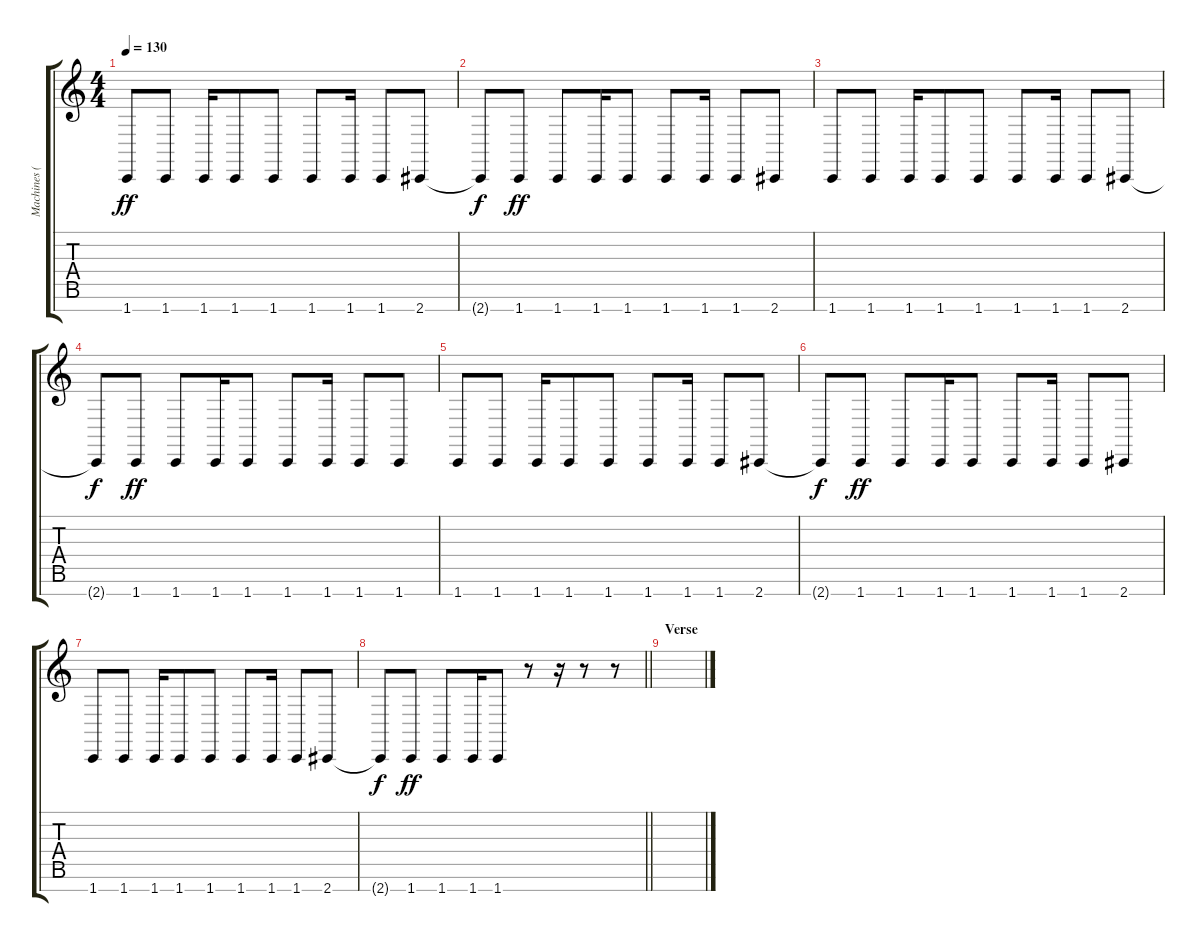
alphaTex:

\track ("Machines (Shawter)" "Machines (") {instrument fx4atmosphere}
\staff {score tabs}
\tuning (E4 B3 G3 D3 A2 E2 B1) {hide}
\ts (4 4)
\tempo 130
\clef g2
\ks c
1.7.8{dy ff} 1.7.8 1.7.16 1.7.8 1.7.8 1.7.8 1.7.16 1.7.8 2.7.8 |
2.7{t}.8{dy f} 1.7.8{dy ff} 1.7.8 1.7.16 1.7.8 1.7.8 1.7.16 1.7.8 2.7.8 |
1.7.8 1.7.8 1.7.16 1.7.8 1.7.8 1.7.8 1.7.16 1.7.8 2.7.8 |
2.7{t}.8{dy f} 1.7.8{dy ff} 1.7.8 1.7.16 1.7.8 1.7.8 1.7.16 1.7.8 1.7.8 |
1.7.8 1.7.8 1.7.16 1.7.8 1.7.8 1.7.8 1.7.16 1.7.8 2.7.8 |
2.7{t}.8{dy f} 1.7.8{dy ff} 1.7.8 1.7.16 1.7.8 1.7.8 1.7.16 1.7.8 2.7.8 |
1.7.8 1.7.8 1.7.16 1.7.8 1.7.8 1.7.8 1.7.16 1.7.8 2.7.8 |
\barLineRight lightlight
2.7{t}.8{dy f} 1.7.8{dy ff} 1.7.8 1.7.16 1.7.8 r.8 r.16 r.8 r.8 |
\section ("" "Verse")
